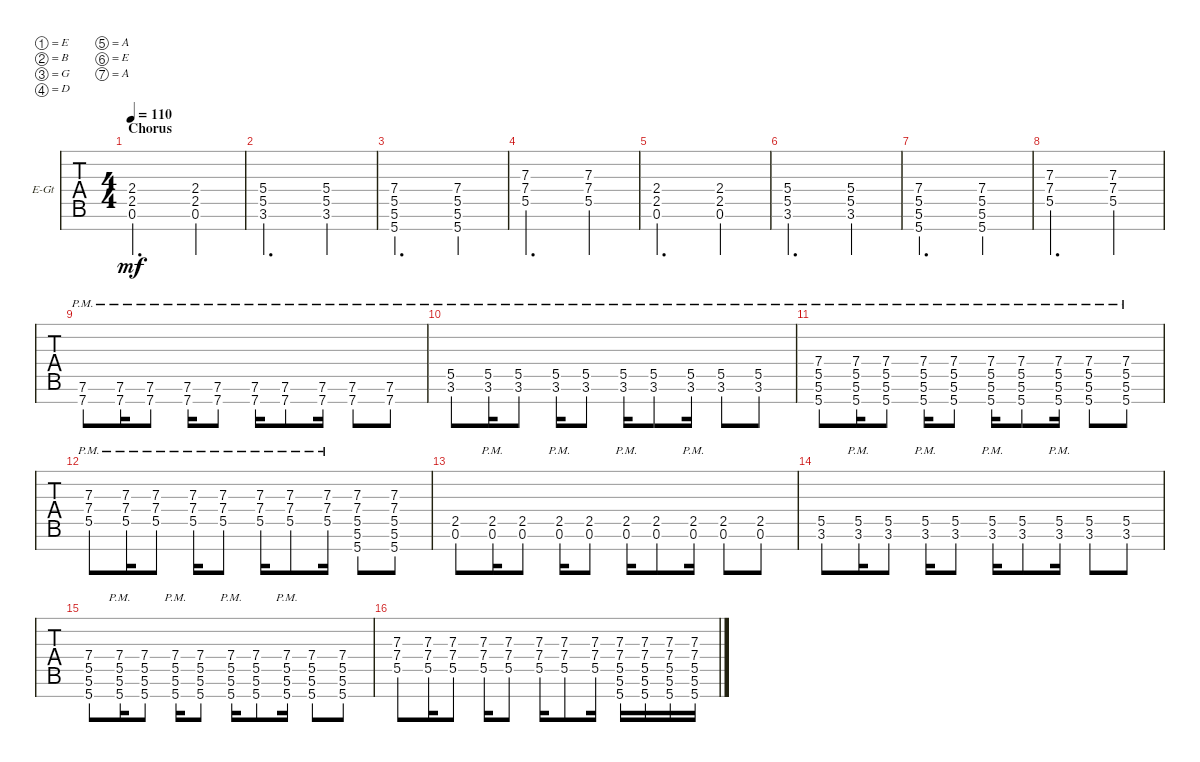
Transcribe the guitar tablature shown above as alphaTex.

\defaultSystemsLayout 4
\bracketExtendMode groupsimilarinstruments
\firstSystemTrackNameOrientation horizontal
\otherSystemsTrackNameOrientation horizontal
\track ("Cole Train" "E-Gt") {instrument distortionguitar}
\staff {tabs}
\tuning (E4 B3 G3 D3 A2 E2 A1)
\ts (4 4)
\section ("" "Chorus")
\tempo 110
\clef g2
\ks c
(0.6 2.5 2.4).2{d dy mf} (2.4 2.5 0.6).4 |
(3.6 5.5 5.4).2{d} (5.4 5.5 3.6).4 |
(5.5 7.4 5.6 5.7).2{d} (7.4 5.5 5.6 5.7).4 |
(5.5 7.4 7.3).2{d} (7.4 5.5 7.3).4 |
(0.6 2.5 2.4).2{d} (2.4 2.5 0.6).4 |
(3.6 5.5 5.4).2{d} (5.4 5.5 3.6).4 |
(5.5 7.4 5.6 5.7).2{d} (7.4 5.5 5.6 5.7).4 |
(5.5 7.4 7.3).2{d} (7.4 5.5 7.3).4 |
(7.6{pm} 7.7{pm}).8 (7.6{pm} 7.7{pm}).16 (7.7{pm} 7.6{pm}).8 (7.7{pm} 7.6{pm}).16 (7.6{pm} 7.7{pm}).8 (7.6{pm} 7.7{pm}).16 (7.7{pm} 7.6{pm}).8 (7.7{pm} 7.6{pm}).16 (7.6{pm} 7.7{pm}).8 (7.7{pm} 7.6{pm}).8 |
(3.6{pm} 5.5{pm}).8 (3.6{pm} 5.5{pm}).16 (3.6{pm} 5.5{pm}).8 (3.6{pm} 5.5{pm}).16 (3.6{pm} 5.5{pm}).8 (3.6{pm} 5.5{pm}).16 (3.6{pm} 5.5{pm}).8 (3.6{pm} 5.5{pm}).16 (3.6{pm} 5.5{pm}).8 (3.6{pm} 5.5{pm}).8 |
(5.6{pm} 5.5{pm} 5.7{pm} 7.4{pm}).8 (7.4{pm} 5.5{pm} 5.6{pm} 5.7{pm}).16 (5.5{pm} 7.4{pm} 5.6{pm} 5.7{pm}).8 (5.5{pm} 7.4{pm} 5.6{pm} 5.7{pm}).16 (7.4{pm} 5.5{pm} 5.6{pm} 5.7{pm}).8 (7.4{pm} 5.5{pm} 5.6{pm} 5.7{pm}).16 (5.5{pm} 7.4{pm} 5.6{pm} 5.7{pm}).8 (5.5{pm} 7.4{pm} 5.6{pm} 5.7{pm}).16 (7.4{pm} 5.5{pm} 5.6{pm} 5.7{pm}).8 (5.5{pm} 7.4{pm} 5.6{pm} 5.7{pm}).8 |
(7.4{pm} 7.3{pm} 5.5{pm}).8 (7.4{pm} 7.3{pm} 5.5{pm}).16 (7.3{pm} 7.4{pm} 5.5{pm}).8 (7.3{pm} 7.4{pm} 5.5{pm}).16 (7.3{pm} 7.4{pm} 5.5{pm}).8 (7.4{pm} 7.3{pm} 5.5{pm}).16 (7.3{pm} 7.4{pm} 5.5{pm}).8 (7.4{pm} 7.3{pm} 5.5{pm}).16 (7.3 7.4 5.5 5.7 5.6).8 (7.3 7.4 5.5 5.6 5.7).8 |
(0.6 2.5).8 (0.6{pm} 2.5{pm}).16 (0.6 2.5).8 (0.6{pm} 2.5{pm}).16 (0.6 2.5).8 (0.6{pm} 2.5{pm}).16 (0.6 2.5).8 (0.6{pm} 2.5{pm}).16 (0.6 2.5).8 (0.6 2.5).8 |
(3.6 5.5).8 (3.6{pm} 5.5{pm}).16 (3.6 5.5).8 (3.6{pm} 5.5{pm}).16 (3.6 5.5).8 (3.6{pm} 5.5{pm}).16 (3.6 5.5).8 (3.6{pm} 5.5{pm}).16 (3.6 5.5).8 (3.6 5.5).8 |
(5.6 5.5 5.7 7.4).8 (7.4{pm} 5.5{pm} 5.6{pm} 5.7{pm}).16 (5.5 7.4 5.6 5.7).8 (5.5{pm} 7.4{pm} 5.6{pm} 5.7{pm}).16 (7.4 5.5 5.6 5.7).8 (7.4{pm} 5.5{pm} 5.6{pm} 5.7{pm}).16 (5.5 7.4 5.6 5.7).8 (5.5{pm} 7.4{pm} 5.6{pm} 5.7{pm}).16 (7.4 5.5 5.6 5.7).8 (5.5 7.4 5.6 5.7).8 |
(7.4 7.3 5.5).8 (7.4 7.3 5.5).16 (7.3 7.4 5.5).8 (7.3 7.4 5.5).16 (7.3 7.4 5.5).8 (7.4 7.3 5.5).16 (7.3 7.4 5.5).8 (7.4 7.3 5.5).16 (7.3 7.4 5.5 5.7 5.6).16 (7.3 7.4 5.5 5.7 5.6).16 (7.3 7.4 5.5 5.7 5.6).16 (7.3 7.4 5.5 5.6 5.7).16
